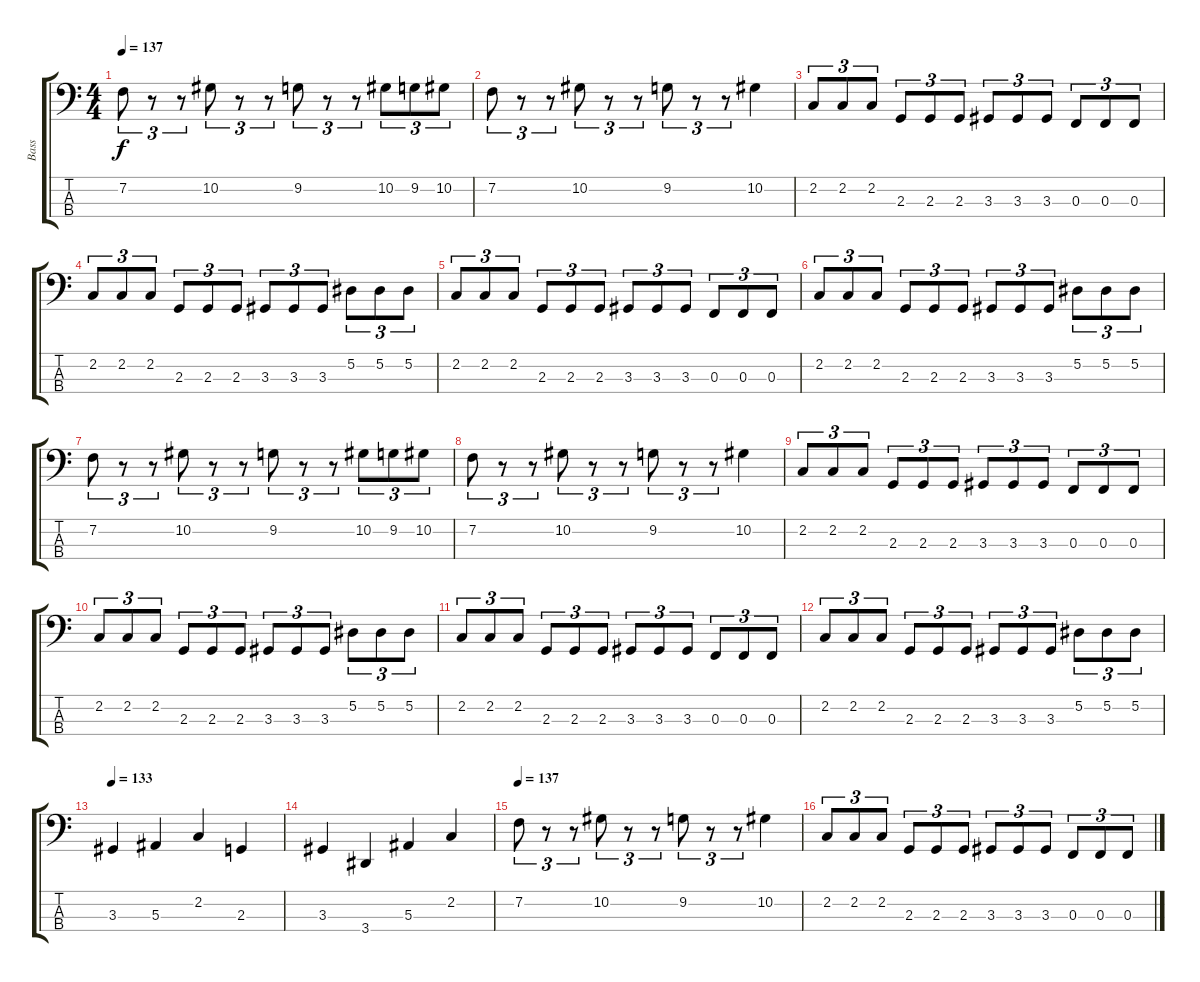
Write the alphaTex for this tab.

\track ("Bass" "Bass") {instrument electricbassfinger}
\staff {score tabs}
\tuning (Eb2 Bb1 F1 C1) {hide}
\ts (4 4)
\tempo 137
\clef f4
\ks c
7.2.8{tu (3 2) dy f instrument electricbassfinger} r.8{tu (3 2)} r.8{tu (3 2)} 10.2.8{tu (3 2)} r.8{tu (3 2)} r.8{tu (3 2)} 9.2.8{tu (3 2)} r.8{tu (3 2)} r.8{tu (3 2)} 10.2.8{tu (3 2)} 9.2.8{tu (3 2)} 10.2.8{tu (3 2)} |
7.2.8{tu (3 2)} r.8{tu (3 2)} r.8{tu (3 2)} 10.2.8{tu (3 2)} r.8{tu (3 2)} r.8{tu (3 2)} 9.2.8{tu (3 2)} r.8{tu (3 2)} r.8{tu (3 2)} 10.2.4 |
2.2.8{tu (3 2)} 2.2.8{tu (3 2)} 2.2.8{tu (3 2)} 2.3.8{tu (3 2)} 2.3.8{tu (3 2)} 2.3.8{tu (3 2)} 3.3.8{tu (3 2)} 3.3.8{tu (3 2)} 3.3.8{tu (3 2)} 0.3.8{tu (3 2)} 0.3.8{tu (3 2)} 0.3.8{tu (3 2)} |
2.2.8{tu (3 2)} 2.2.8{tu (3 2)} 2.2.8{tu (3 2)} 2.3.8{tu (3 2)} 2.3.8{tu (3 2)} 2.3.8{tu (3 2)} 3.3.8{tu (3 2)} 3.3.8{tu (3 2)} 3.3.8{tu (3 2)} 5.2.8{tu (3 2)} 5.2.8{tu (3 2)} 5.2.8{tu (3 2)} |
2.2.8{tu (3 2)} 2.2.8{tu (3 2)} 2.2.8{tu (3 2)} 2.3.8{tu (3 2)} 2.3.8{tu (3 2)} 2.3.8{tu (3 2)} 3.3.8{tu (3 2)} 3.3.8{tu (3 2)} 3.3.8{tu (3 2)} 0.3.8{tu (3 2)} 0.3.8{tu (3 2)} 0.3.8{tu (3 2)} |
2.2.8{tu (3 2)} 2.2.8{tu (3 2)} 2.2.8{tu (3 2)} 2.3.8{tu (3 2)} 2.3.8{tu (3 2)} 2.3.8{tu (3 2)} 3.3.8{tu (3 2)} 3.3.8{tu (3 2)} 3.3.8{tu (3 2)} 5.2.8{tu (3 2)} 5.2.8{tu (3 2)} 5.2.8{tu (3 2)} |
7.2.8{tu (3 2)} r.8{tu (3 2)} r.8{tu (3 2)} 10.2.8{tu (3 2)} r.8{tu (3 2)} r.8{tu (3 2)} 9.2.8{tu (3 2)} r.8{tu (3 2)} r.8{tu (3 2)} 10.2.8{tu (3 2)} 9.2.8{tu (3 2)} 10.2.8{tu (3 2)} |
7.2.8{tu (3 2)} r.8{tu (3 2)} r.8{tu (3 2)} 10.2.8{tu (3 2)} r.8{tu (3 2)} r.8{tu (3 2)} 9.2.8{tu (3 2)} r.8{tu (3 2)} r.8{tu (3 2)} 10.2.4 |
2.2.8{tu (3 2)} 2.2.8{tu (3 2)} 2.2.8{tu (3 2)} 2.3.8{tu (3 2)} 2.3.8{tu (3 2)} 2.3.8{tu (3 2)} 3.3.8{tu (3 2)} 3.3.8{tu (3 2)} 3.3.8{tu (3 2)} 0.3.8{tu (3 2)} 0.3.8{tu (3 2)} 0.3.8{tu (3 2)} |
2.2.8{tu (3 2)} 2.2.8{tu (3 2)} 2.2.8{tu (3 2)} 2.3.8{tu (3 2)} 2.3.8{tu (3 2)} 2.3.8{tu (3 2)} 3.3.8{tu (3 2)} 3.3.8{tu (3 2)} 3.3.8{tu (3 2)} 5.2.8{tu (3 2)} 5.2.8{tu (3 2)} 5.2.8{tu (3 2)} |
2.2.8{tu (3 2)} 2.2.8{tu (3 2)} 2.2.8{tu (3 2)} 2.3.8{tu (3 2)} 2.3.8{tu (3 2)} 2.3.8{tu (3 2)} 3.3.8{tu (3 2)} 3.3.8{tu (3 2)} 3.3.8{tu (3 2)} 0.3.8{tu (3 2)} 0.3.8{tu (3 2)} 0.3.8{tu (3 2)} |
2.2.8{tu (3 2)} 2.2.8{tu (3 2)} 2.2.8{tu (3 2)} 2.3.8{tu (3 2)} 2.3.8{tu (3 2)} 2.3.8{tu (3 2)} 3.3.8{tu (3 2)} 3.3.8{tu (3 2)} 3.3.8{tu (3 2)} 5.2.8{tu (3 2)} 5.2.8{tu (3 2)} 5.2.8{tu (3 2)} |
\tempo 133
3.3.4 5.3.4 2.2.4 2.3.4 |
3.3.4 3.4.4 5.3.4 2.2.4 |
\tempo 137
7.2.8{tu (3 2)} r.8{tu (3 2)} r.8{tu (3 2)} 10.2.8{tu (3 2)} r.8{tu (3 2)} r.8{tu (3 2)} 9.2.8{tu (3 2)} r.8{tu (3 2)} r.8{tu (3 2)} 10.2.4 |
2.2.8{tu (3 2)} 2.2.8{tu (3 2)} 2.2.8{tu (3 2)} 2.3.8{tu (3 2)} 2.3.8{tu (3 2)} 2.3.8{tu (3 2)} 3.3.8{tu (3 2)} 3.3.8{tu (3 2)} 3.3.8{tu (3 2)} 0.3.8{tu (3 2)} 0.3.8{tu (3 2)} 0.3.8{tu (3 2)}
